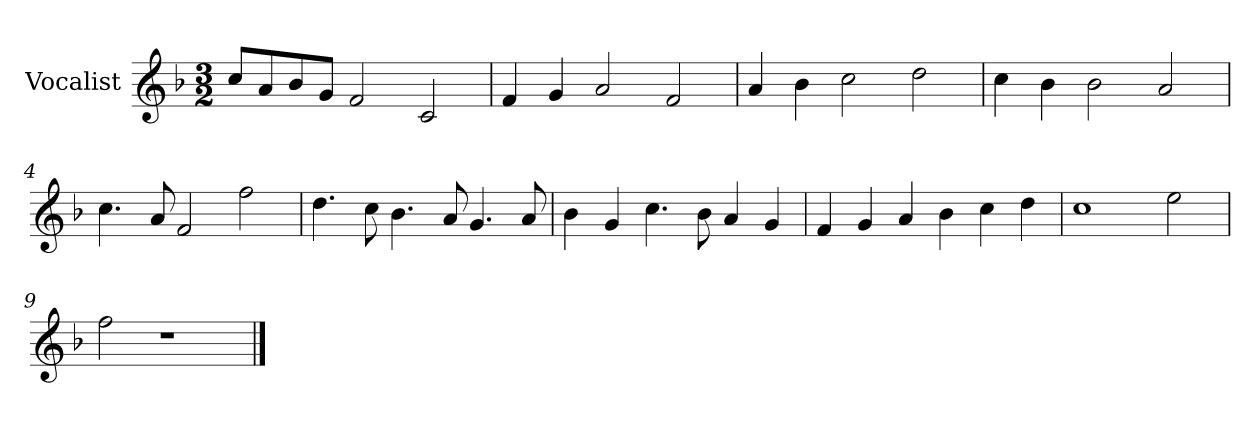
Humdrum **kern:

**kern
*part1
*staff1
*I"Vocalist
*k[b-]
*F:
*M3/2
=
8ccL
8a
8b-
8gJ
2f
2c
=1
4f
4g
2a
2f
=2
4a
4b-
2cc
2dd
=3
4cc
4b-
2b-
2a
=4
4.cc
8a
2f
2ff
=5
4.dd
8cc
4.b-
8a
4.g
8a
=6
4b-
4g
4.cc
8b-
4a
4g
=7
4f
4g
4a
4b-
4cc
4dd
=8
1cc
2ee
=9
2ff
1r
==
*-
